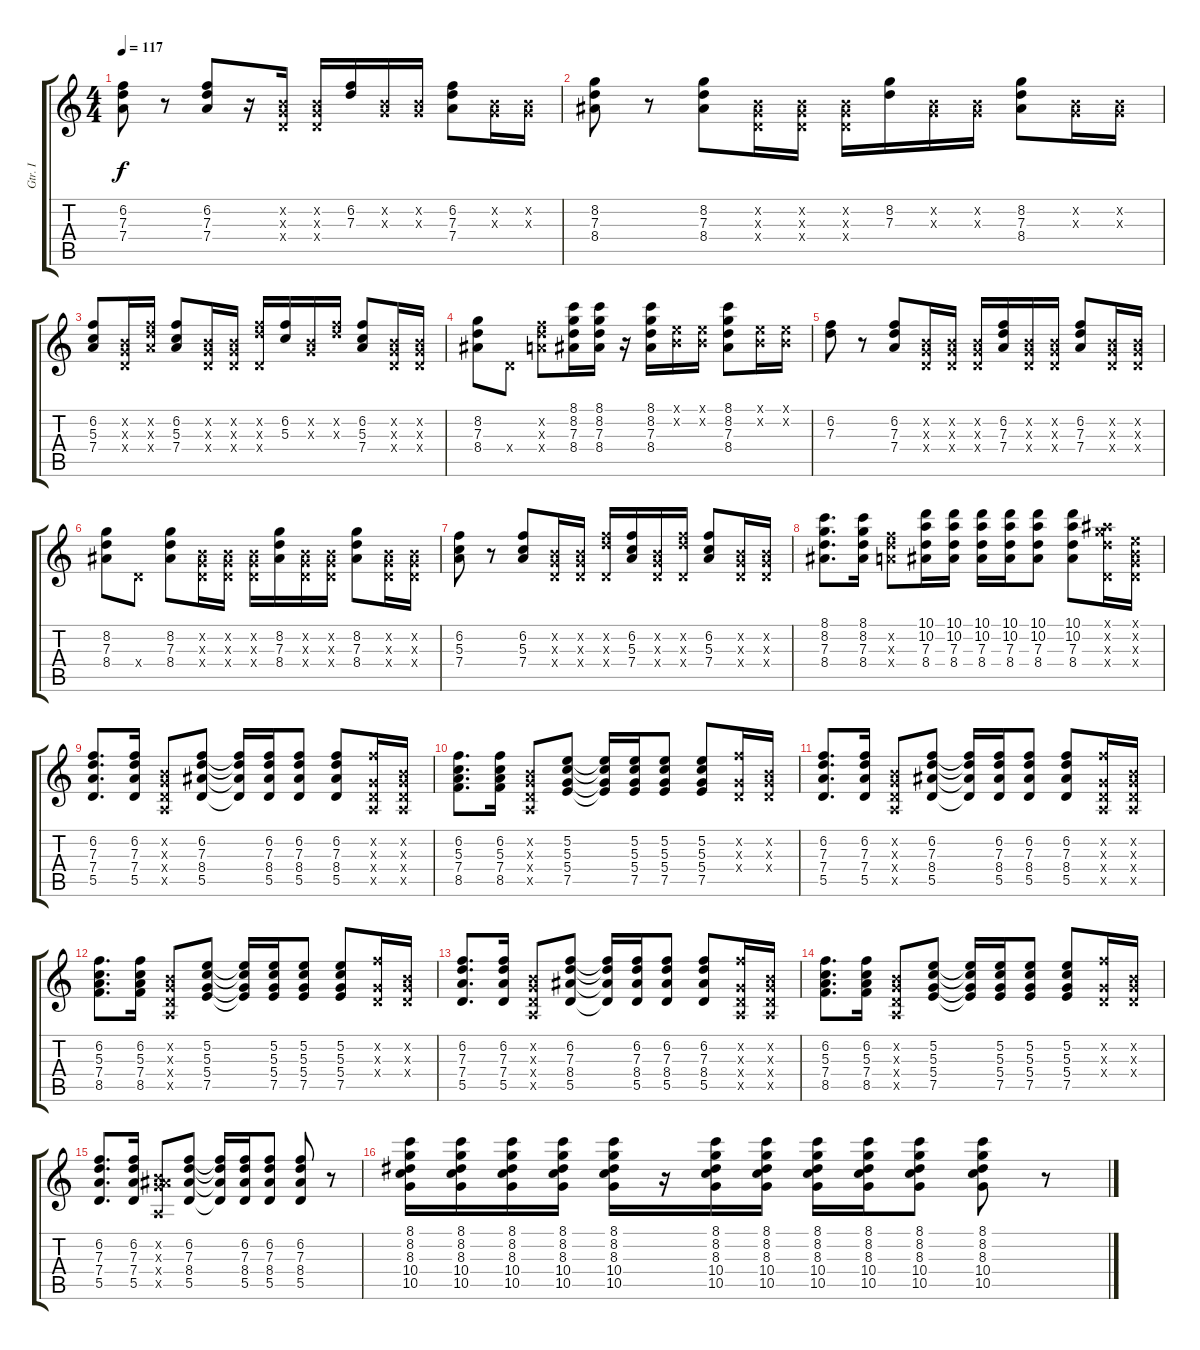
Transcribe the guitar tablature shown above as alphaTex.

\track ("Gtr. I" "Gtr. I") {instrument electricguitarclean}
\staff {score tabs}
\tuning (E4 B3 G3 D3 A2 E2) {hide}
\ts (4 4)
\tempo 117
\clef g2
\ks c
(6.2 7.3 7.4).8{dy f} r.8 (6.2 7.3 7.4).8 r.16 (0.2{x} 0.3{x} 0.4{x}).16 (0.2{x} 0.3{x} 0.4{x}).16 (6.2 7.3).16 (0.2{x} 0.3{x}).16 (0.2{x} 0.3{x}).16 (6.2 7.3 7.4).8 (0.2{x} 0.3{x}).16 (0.2{x} 0.3{x}).16 |
(8.2 7.3 8.4).8 r.8 (8.2 7.3 8.4).8 (0.2{x} 0.3{x} 0.4{x}).16 (0.2{x} 0.3{x} 0.4{x}).16 (0.2{x} 0.3{x} 0.4{x}).16 (8.2 7.3).16 (0.2{x} 0.3{x}).16 (0.2{x} 0.3{x}).16 (8.2 7.3 8.4).8 (0.2{x} 0.3{x}).16 (0.2{x} 0.3{x}).16 |
(6.2 5.3 7.4).8 (0.2{x} 0.3{x} 0.4{x}).16 (6.2{x} 7.3{x} 7.4{x}).16 (6.2 5.3 7.4).8 (0.2{x} 0.3{x} 0.4{x}).16 (0.2{x} 0.3{x} 0.4{x}).16 (6.2{x} 7.3{x} 0.4{x}).16 (6.2 5.3).16 (0.2{x} 0.3{x}).16 (6.2{x} 7.3{x}).16 (6.2 5.3 7.4).8 (0.2{x} 0.3{x} 0.4{x}).16 (0.2{x} 0.3{x} 0.4{x}).16 |
(8.2 7.3 8.4).8 0.4{x}.8 (6.2{x} 7.3{x} 7.4{x}).8 (8.1 8.2 7.3 8.4).16 (8.1 8.2 7.3 8.4).16 r.16 (8.1 8.2 7.3 8.4).16 (0.1{x} 0.2{x}).16 (0.1{x} 0.2{x}).16 (8.1 8.2 7.3 8.4).8 (0.1{x} 0.2{x}).16 (0.1{x} 0.2{x}).16 |
(6.2 7.3).8 r.8 (6.2 7.3 7.4).8 (0.2{x} 0.3{x} 0.4{x}).16 (0.2{x} 0.3{x} 0.4{x}).16 (0.2{x} 0.3{x} 0.4{x}).16 (6.2 7.3 7.4).16 (0.2{x} 0.3{x} 0.4{x}).16 (0.2{x} 0.3{x} 0.4{x}).16 (6.2 7.3 7.4).8 (0.2{x} 0.3{x} 0.4{x}).16 (0.2{x} 0.3{x} 0.4{x}).16 |
(8.2 7.3 8.4).8 0.4{x}.8 (8.2 7.3 8.4).8 (0.2{x} 0.3{x} 0.4{x}).16 (0.2{x} 0.3{x} 0.4{x}).16 (0.2{x} 0.3{x} 0.4{x}).16 (8.2 7.3 8.4).16 (0.2{x} 0.3{x} 0.4{x}).16 (0.2{x} 0.3{x} 0.4{x}).16 (8.2 7.3 8.4).8 (0.2{x} 0.3{x} 0.4{x}).16 (0.2{x} 0.3{x} 0.4{x}).16 |
(6.2 5.3 7.4).8 r.8 (6.2 5.3 7.4).8 (0.2{x} 0.3{x} 0.4{x}).16 (0.2{x} 0.3{x} 0.4{x}).16 (6.2{x} 7.3{x} 0.4{x}).16 (6.2 5.3 7.4).16 (0.2{x} 0.3{x} 0.4{x}).16 (6.2{x} 7.3{x} 0.4{x}).16 (6.2 5.3 7.4).8 (0.2{x} 0.3{x} 0.4{x}).16 (0.2{x} 0.3{x} 0.4{x}).16 |
(8.1 8.2 7.3 8.4).8{d} (8.1 8.2 7.3 8.4).16 (6.2{x} 7.3{x} 7.4{x}).8 (10.1 10.2 7.3 8.4).16 (10.1 10.2 7.3 8.4).16 (10.1 10.2 7.3 8.4).16 (10.1 10.2 7.3 8.4).16 (10.1 10.2 7.3 8.4).8 (10.1 10.2 7.3 8.4).8 (6.1{x} 8.2{x} 7.3{x} 0.4{x}).16 (0.1{x} 0.2{x} 0.3{x} 0.4{x}).16 |
(6.2 7.3 7.4 5.5).8{d} (6.2 7.3 7.4 5.5).16 (0.2{x} 0.3{x} 0.4{x} 0.5{x}).8 (6.2 7.3 8.4 5.5).8 (6.2{t} 7.3{t} 8.4{t} 5.5{t}).16 (6.2 7.3 8.4 5.5).16 (6.2 7.3 8.4 5.5).8 (6.2 7.3 8.4 5.5).8 (6.2{x} 0.3{x} 0.4{x} 0.5{x}).16 (0.2{x} 0.3{x} 0.4{x} 0.5{x}).16 |
(6.2 5.3 7.4 8.5).8{d} (6.2 5.3 7.4 8.5).16 (0.2{x} 0.3{x} 0.4{x} 0.5{x}).8 (5.2 5.3 5.4 7.5).8 (5.2{t} 5.3{t} 5.4{t} 7.5{t}).16 (5.2 5.3 5.4 7.5).16 (5.2 5.3 5.4 7.5).8 (5.2 5.3 5.4 7.5).8 (6.2{x} 0.3{x} 0.4{x}).16 (0.2{x} 0.3{x} 0.4{x}).16 |
(6.2 7.3 7.4 5.5).8{d} (6.2 7.3 7.4 5.5).16 (0.2{x} 0.3{x} 0.4{x} 0.5{x}).8 (6.2 7.3 8.4 5.5).8 (6.2{t} 7.3{t} 8.4{t} 5.5{t}).16 (6.2 7.3 8.4 5.5).16 (6.2 7.3 8.4 5.5).8 (6.2 7.3 8.4 5.5).8 (6.2{x} 0.3{x} 0.4{x} 0.5{x}).16 (0.2{x} 0.3{x} 0.4{x} 0.5{x}).16 |
(6.2 5.3 7.4 8.5).8{d} (6.2 5.3 7.4 8.5).16 (0.2{x} 0.3{x} 0.4{x} 0.5{x}).8 (5.2 5.3 5.4 7.5).8 (5.2{t} 5.3{t} 5.4{t} 7.5{t}).16 (5.2 5.3 5.4 7.5).16 (5.2 5.3 5.4 7.5).8 (5.2 5.3 5.4 7.5).8 (6.2{x} 0.3{x} 0.4{x}).16 (0.2{x} 0.3{x} 0.4{x}).16 |
(6.2 7.3 7.4 5.5).8{d} (6.2 7.3 7.4 5.5).16 (0.2{x} 0.3{x} 0.4{x} 0.5{x}).8 (6.2 7.3 8.4 5.5).8 (6.2{t} 7.3{t} 8.4{t} 5.5{t}).16 (6.2 7.3 8.4 5.5).16 (6.2 7.3 8.4 5.5).8 (6.2 7.3 8.4 5.5).8 (6.2{x} 0.3{x} 0.4{x} 0.5{x}).16 (0.2{x} 0.3{x} 0.4{x} 0.5{x}).16 |
(6.2 5.3 7.4 8.5).8{d} (6.2 5.3 7.4 8.5).16 (0.2{x} 0.3{x} 0.4{x} 0.5{x}).8 (5.2 5.3 5.4 7.5).8 (5.2{t} 5.3{t} 5.4{t} 7.5{t}).16 (5.2 5.3 5.4 7.5).16 (5.2 5.3 5.4 7.5).8 (5.2 5.3 5.4 7.5).8 (6.2{x} 0.3{x} 0.4{x}).16 (0.2{x} 0.3{x} 0.4{x}).16 |
(6.2 7.3 7.4 5.5).8{d} (6.2 7.3 7.4 5.5).16 (0.2{x} 0.3{x} 8.4{x} 0.5{x}).8 (6.2 7.3 8.4 5.5).8 (6.2{t} 7.3{t} 8.4{t} 5.5{t}).16 (6.2 7.3 8.4 5.5).16 (6.2 7.3 8.4 5.5).8 (6.2 7.3 8.4 5.5).8 r.8 |
(8.1 8.2 8.3 10.4 10.5).16 (8.1 8.2 8.3 10.4 10.5).16 (8.1 8.2 8.3 10.4 10.5).16 (8.1 8.2 8.3 10.4 10.5).16 (8.1 8.2 8.3 10.4 10.5).16 r.16 (8.1 8.2 8.3 10.4 10.5).16 (8.1 8.2 8.3 10.4 10.5).16 (8.1 8.2 8.3 10.4 10.5).16 (8.1 8.2 8.3 10.4 10.5).16 (8.1 8.2 8.3 10.4 10.5).8 (8.1 8.2 8.3 10.4 10.5).8 r.8
